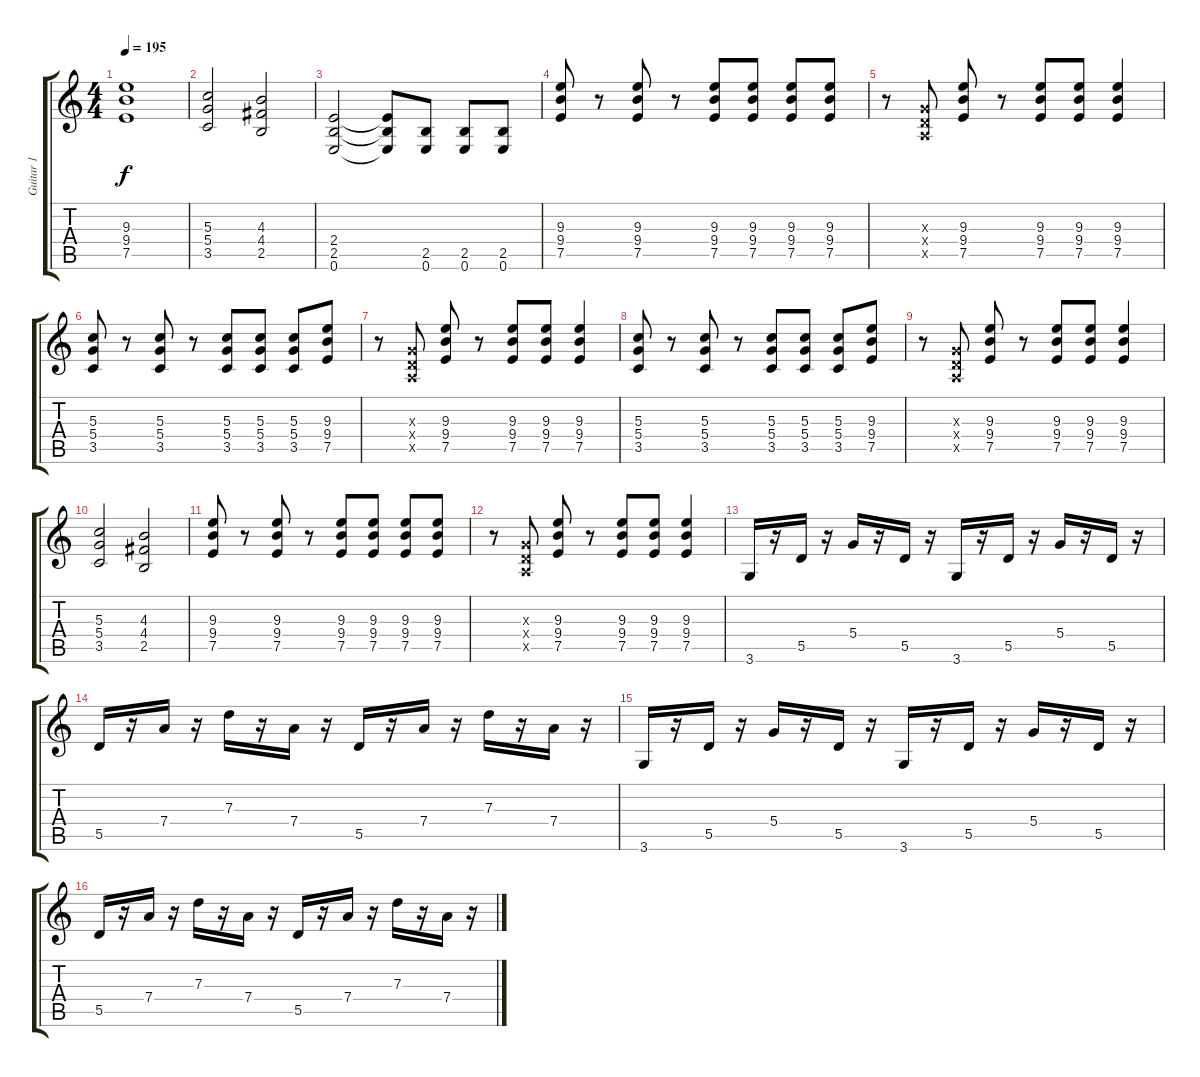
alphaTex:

\track ("Guitar 1" "Guitar 1") {instrument overdrivenguitar}
\staff {score tabs}
\tuning (E4 B3 G3 D3 A2 E2) {hide}
\ts (4 4)
\tempo 195
\clef g2
\ks c
(9.3 9.4 7.5).1{dy f} |
(5.3 5.4 3.5).2 (4.3 4.4 2.5).2 |
(2.4 2.5 0.6).2 (2.4{t} 2.5{t} 0.6{t}).8 (2.5 0.6).8 (2.5 0.6).8 (2.5 0.6).8 |
(9.3 9.4 7.5).8 r.8 (9.3 9.4 7.5).8 r.8 (9.3 9.4 7.5).8 (9.3 9.4 7.5).8 (9.3 9.4 7.5).8 (9.3 9.4 7.5).8 |
r.8 (0.3{x} 0.4{x} 0.5{x}).8 (9.3 9.4 7.5).8 r.8 (9.3 9.4 7.5).8 (9.3 9.4 7.5).8 (9.3 9.4 7.5).4 |
(5.3 5.4 3.5).8 r.8 (5.3 5.4 3.5).8 r.8 (5.3 5.4 3.5).8 (5.3 5.4 3.5).8 (5.3 5.4 3.5).8 (9.3 9.4 7.5).8 |
r.8 (0.3{x} 0.4{x} 0.5{x}).8 (9.3 9.4 7.5).8 r.8 (9.3 9.4 7.5).8 (9.3 9.4 7.5).8 (9.3 9.4 7.5).4 |
(5.3 5.4 3.5).8 r.8 (5.3 5.4 3.5).8 r.8 (5.3 5.4 3.5).8 (5.3 5.4 3.5).8 (5.3 5.4 3.5).8 (9.3 9.4 7.5).8 |
r.8 (0.3{x} 0.4{x} 0.5{x}).8 (9.3 9.4 7.5).8 r.8 (9.3 9.4 7.5).8 (9.3 9.4 7.5).8 (9.3 9.4 7.5).4 |
(5.3 5.4 3.5).2 (4.3 4.4 2.5).2 |
(9.3 9.4 7.5).8 r.8 (9.3 9.4 7.5).8 r.8 (9.3 9.4 7.5).8 (9.3 9.4 7.5).8 (9.3 9.4 7.5).8 (9.3 9.4 7.5).8 |
r.8 (0.3{x} 0.4{x} 0.5{x}).8 (9.3 9.4 7.5).8 r.8 (9.3 9.4 7.5).8 (9.3 9.4 7.5).8 (9.3 9.4 7.5).4 |
3.6.16 r.16 5.5.16 r.16 5.4.16 r.16 5.5.16 r.16 3.6.16 r.16 5.5.16 r.16 5.4.16 r.16 5.5.16 r.16 |
5.5.16 r.16 7.4.16 r.16 7.3.16 r.16 7.4.16 r.16 5.5.16 r.16 7.4.16 r.16 7.3.16 r.16 7.4.16 r.16 |
3.6.16 r.16 5.5.16 r.16 5.4.16 r.16 5.5.16 r.16 3.6.16 r.16 5.5.16 r.16 5.4.16 r.16 5.5.16 r.16 |
5.5.16 r.16 7.4.16 r.16 7.3.16 r.16 7.4.16 r.16 5.5.16 r.16 7.4.16 r.16 7.3.16 r.16 7.4.16 r.16
